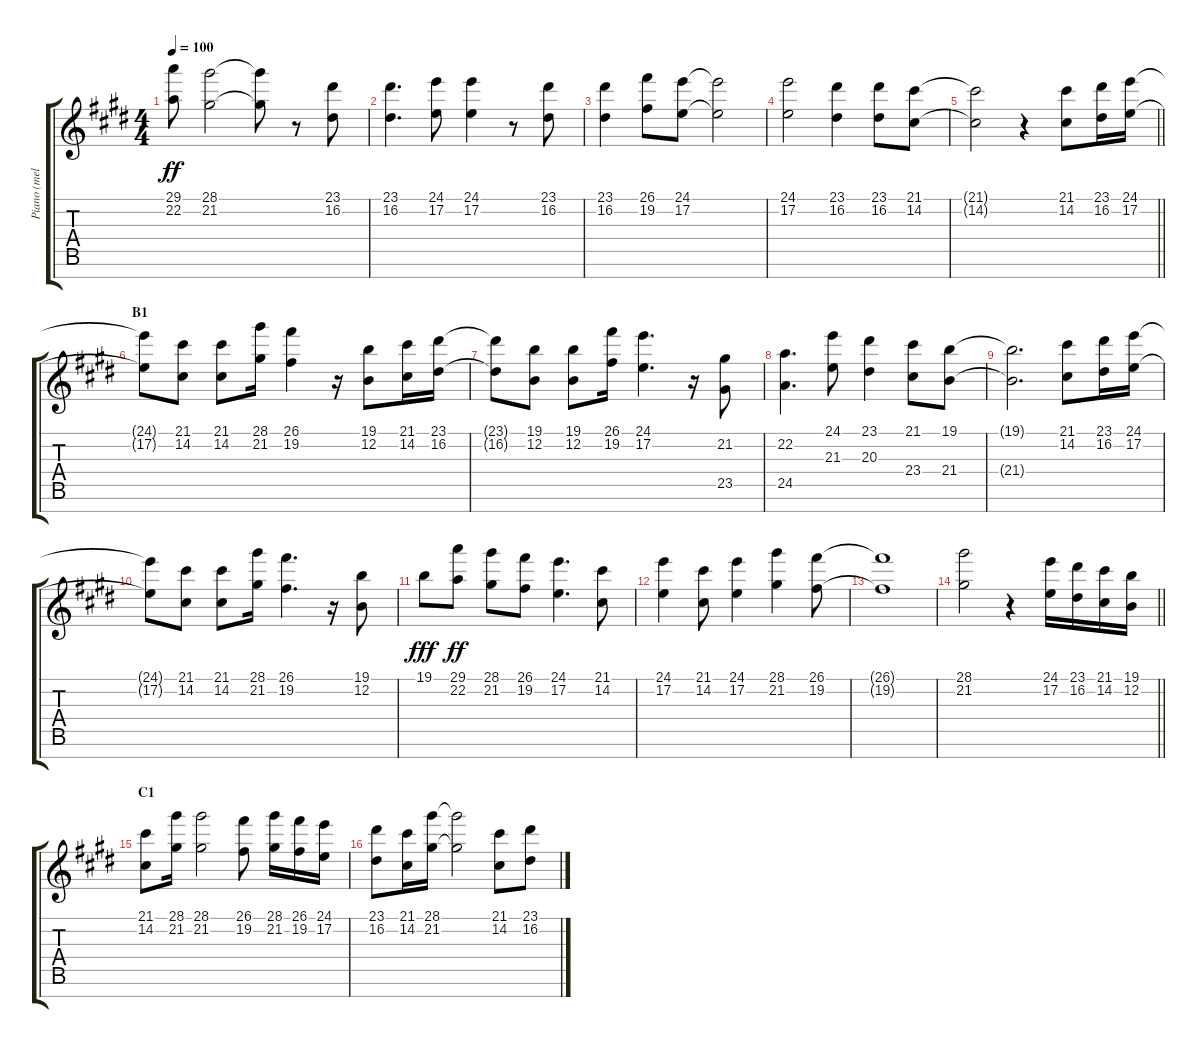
\track ("Piano (melody)" "Piano (mel") {instrument acousticgrandpiano}
\staff {score tabs}
\tuning (E4 B3 G3 D3 A2 E2 B1) {hide}
\ts (4 4)
\tempo 100
\clef g2
\ks e
(29.1{t} 22.2{t}).8{dy ff} (28.1 21.2).2 (28.1{t} 21.2{t}).8 r.8 (23.1 16.2).8 |
(23.1 16.2).4{d} (24.1 17.2).8 (24.1 17.2).4 r.8 (23.1 16.2).8 |
(23.1 16.2).4 (26.1 19.2).8 (24.1 17.2).8 (24.1{t} 17.2{t}).2 |
(24.1 17.2).2 (23.1 16.2).4 (23.1 16.2).8 (21.1 14.2).8 |
\barLineRight lightlight
(21.1{t} 14.2{t}).2 r.4 (21.1 14.2).8 (23.1 16.2).16 (24.1 17.2).16 |
\section ("" "B1")
(24.1{t} 17.2{t}).8 (21.1 14.2).8 (21.1 14.2).8 (28.1 21.2).16 (26.1 19.2).4 r.16 (19.1 12.2).8 (21.1 14.2).16 (23.1 16.2).16 |
(23.1{t} 16.2{t}).8 (19.1 12.2).8 (19.1 12.2).8 (26.1 19.2).16 (24.1 17.2).4{d} r.16 (21.2 23.5).8 |
(22.2 24.5).4{d} (24.1 21.3).8 (23.1 20.3).4 (21.1 23.4).8 (19.1 21.4).8 |
(19.1{t} 21.4{t}).2{d} (21.1 14.2).8 (23.1 16.2).16 (24.1 17.2).16 |
(24.1{t} 17.2{t}).8 (21.1 14.2).8 (21.1 14.2).8 (28.1 21.2).16 (26.1 19.2).4{d} r.16 (19.1 12.2).8 |
19.1.8{dy fff} (29.1 22.2).8{dy ff} (28.1 21.2).8 (26.1 19.2).8 (24.1 17.2).4{d} (21.1 14.2).8 |
(24.1 17.2).4 (21.1 14.2).8 (24.1 17.2).4 (28.1 21.2).4 (26.1 19.2).8 |
(26.1{t} 19.2{t}).1 |
\barLineRight lightlight
(28.1 21.2).2 r.4 (24.1 17.2).16 (23.1 16.2).16 (21.1 14.2).16 (19.1 12.2).16 |
\section ("" "C1")
(21.1 14.2).8 (28.1 21.2).16 (28.1 21.2).2 (26.1 19.2).8 (28.1 21.2).16 (26.1 19.2).16 (24.1 17.2).16 |
(23.1 16.2).8 (21.1 14.2).16 (28.1 21.2).16 (28.1{t} 21.2{t}).2 (21.1 14.2).8 (23.1 16.2).8
